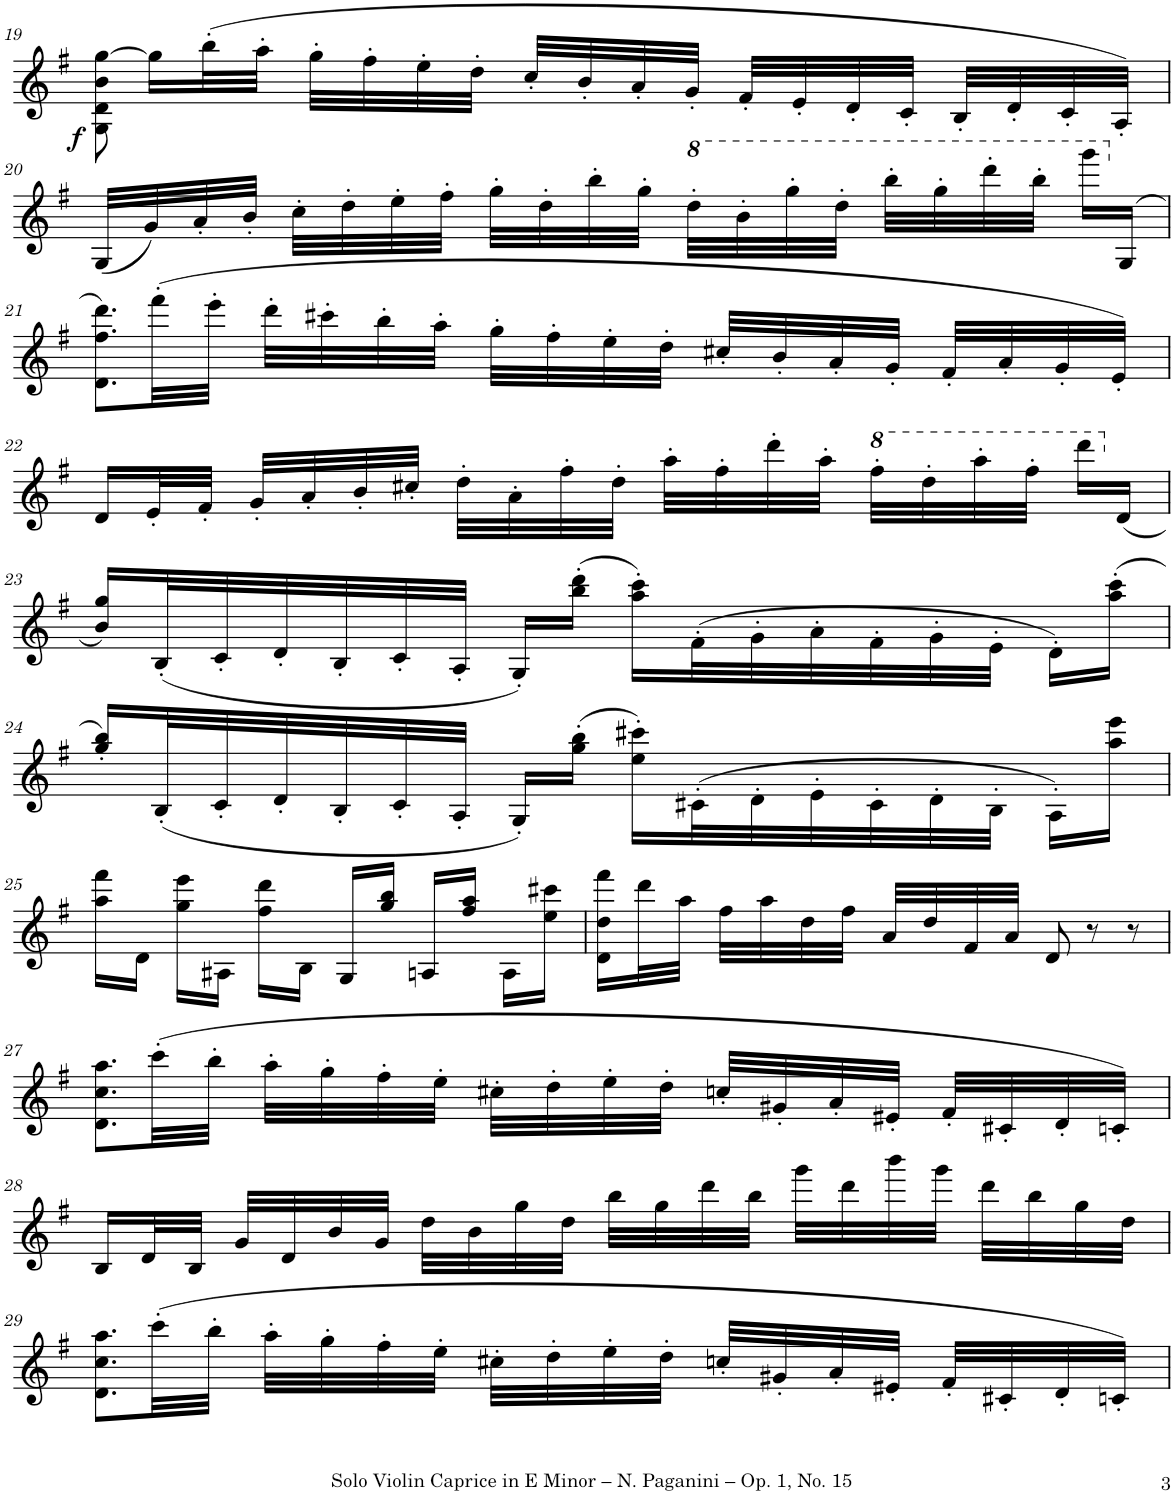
**kern	**dynam
*part1	*part1
*staff1	*staff1
*I"Violin	*
*I'Vln.	*
!!LO:PB:g=z
*clefG2	*
*k[f#]	*
*M6/8	*
=19	=19
!	!LO:DY:b
8G\ 8d\ 8b\ [8gg\	f
16gg\LL]	.
(32bb'\L	.
32aa'\JJJ	.
32gg'\LLL	.
32ff#'\	.
32ee'\	.
32dd'\JJJ	.
32cc'/LLL	.
32b'/	.
32a'/	.
32g'/JJJ	.
32f#'/LLL	.
32e'/	.
32d'/	.
32c'/JJJ	.
32B'/LLL	.
32d'/	.
32c'/	.
32A'/JJJ)	.
!!LO:LB:g=z
=20	=20
(32G/LLL	.
32g/)	.
32a'/	.
32b'/JJJ	.
32cc'\LLL	.
32dd'\	.
32ee'\	.
32ff#'\JJJ	.
32gg'\LLL	.
32dd'\	.
32bb'\	.
32gg'\JJJ	.
*8va	*
32ddd'\LLL	.
32bb'\	.
32ggg'\	.
32ddd'\JJJ	.
32bbb'\LLL	.
32ggg'\	.
32dddd'\	.
32bbb'\JJJ	.
16gggg\LL	.
*X8va	*
(>16G/JJ	.
!!LO:LB:g=z
=21	=21
8.d\ 8.ff#\ 8.ddd\L)	.
(32fff#'\LL	.
32eee'\JJJ	.
32ddd'\LLL	.
32ccc#X'\	.
32bb'\	.
32aa'\JJJ	.
32gg'\LLL	.
32ff#'\	.
32ee'\	.
32dd'\JJJ	.
32cc#X'/LLL	.
32b'/	.
32a'/	.
32g'/JJJ	.
32f#'/LLL	.
32a'/	.
32g'/	.
32e'/JJJ)	.
!!LO:LB:g=z
=22	=22
16d/LL	.
32e'/L	.
32f#'/JJJ	.
32g'/LLL	.
32a'/	.
32b'/	.
32cc#X'/JJJ	.
32dd'\LLL	.
32a'\	.
32ff#'\	.
32dd'\JJJ	.
32aa'\LLL	.
32ff#'\	.
32ddd'\	.
32aa'\JJJ	.
*8va	*
32fff#'\LLL	.
32ddd'\	.
32aaa'\	.
32fff#'\JJJ	.
16dddd\LL	.
*X8va	*
(16d/JJ	.
!!LO:LB:g=z
=23	=23
16b/ 16gg/LL)	.
(32B'/L	.
32c'/	.
32d'/	.
32B'/	.
32c'/	.
32A'/JJJ	.
16G'/LL)	.
(16bb\' 16ddd\'JJ	.
16aa\' 16ccc\'LL)	.
(32f#'\L	.
32g'\	.
32a'\	.
32f#'\	.
32g'\	.
32e'\JJJ	.
16d'\LL)	.
(16aa\' 16ccc\'JJ	.
!!LO:LB:g=z
=24	=24
16gg/' 16bb/'LL)	.
(32B'/L	.
32c'/	.
32d'/	.
32B'/	.
32c'/	.
32A'/JJJ	.
16G'/LL)	.
(16gg\' 16bb\'JJ	.
16ee\' 16ccc#X\'LL)	.
(32c#X'\L	.
32d'\	.
32e'\	.
32c#'\	.
32d'\	.
32B'\JJJ	.
16A'\LL)	.
16aa\ 16eee\JJ	.
!!LO:LB:g=z
=25	=25
16aa\ 16fff#\LL	.
16d\JJ	.
16gg\ 16eee\LL	.
16A#X\JJ	.
16ff#\ 16ddd\LL	.
16B\JJ	.
16G/LL	.
16gg/ 16bb/JJ	.
16An/LL	.
16ff#/ 16aa/JJ	.
16A\LL	.
16ee\ 16ccc#X\JJ	.
=26	=26
16d\ 16dd\ 16fff#\LL	.
32ddd\L	.
32aa\JJJ	.
32ff#\LLL	.
32aa\	.
32dd\	.
32ff#\JJJ	.
32a/LLL	.
32dd/	.
32f#/	.
32a/JJJ	.
8d/	.
8r	.
8r	.
!!LO:LB:g=z
=27	=27
8.d\ 8.cc\ 8.aa\L	.
(32ccc'\LL	.
32bb'\JJJ	.
32aa'\LLL	.
32gg'\	.
32ff#'\	.
32ee'\JJJ	.
32cc#X'\LLL	.
32dd'\	.
32ee'\	.
32dd'\JJJ	.
32ccn'/LLL	.
32g#X'/	.
32a'/	.
32e#X'/JJJ	.
32f#'/LLL	.
32c#X'/	.
32d'/	.
32cn'/JJJ)	.
!!LO:LB:g=z
=28	=28
16B/LL	.
32d/L	.
32B/JJJ	.
32g/LLL	.
32d/	.
32b/	.
32g/JJJ	.
32dd\LLL	.
32b\	.
32gg\	.
32dd\JJJ	.
32bb\LLL	.
32gg\	.
32ddd\	.
32bb\JJJ	.
32ggg\LLL	.
32ddd\	.
32bbb\	.
32ggg\JJJ	.
32ddd\LLL	.
32bb\	.
32gg\	.
32dd\JJJ	.
!!LO:LB:g=z
=29	=29
8.d\ 8.cc\ 8.aa\L	.
(32ccc'\LL	.
32bb'\JJJ	.
32aa'\LLL	.
32gg'\	.
32ff#'\	.
32ee'\JJJ	.
32cc#X'\LLL	.
32dd'\	.
32ee'\	.
32dd'\JJJ	.
32ccn'/LLL	.
32g#X'/	.
32a'/	.
32e#X'/JJJ	.
32f#'/LLL	.
32c#X'/	.
32d'/	.
32cn'/JJJ)	.
=	=
*-	*-
